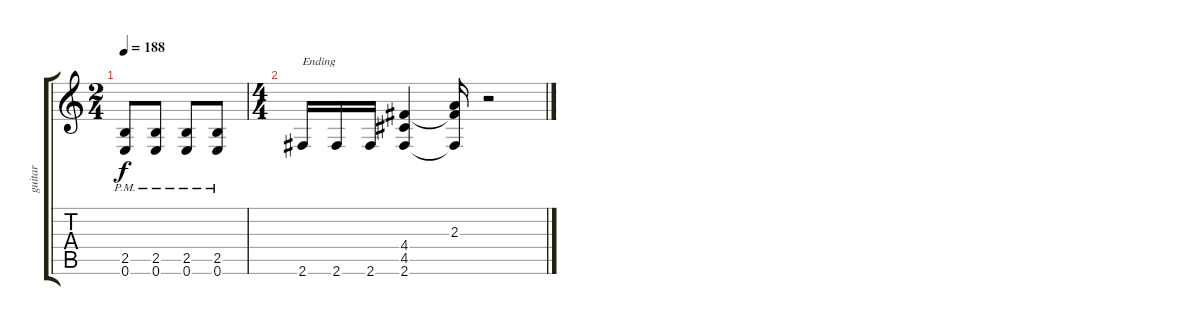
\track ("guitar" "guitar") {instrument overdrivenguitar}
\staff {score tabs}
\tuning (E4 B3 G3 D3 A2 E2) {hide}
\ts (2 4)
\tempo 188
\clef g2
\ks c
(2.5{pm} 0.6).8{dy f} (2.5{pm} 0.6).8 (2.5{pm} 0.6).8 (2.5{pm} 0.6).8 |
\ts (4 4)
2.6.16{txt "Ending"} 2.6.16 2.6.16 (4.4 4.5 2.6).4 (2.3 4.4{t} 2.6{t}).16 r.2
